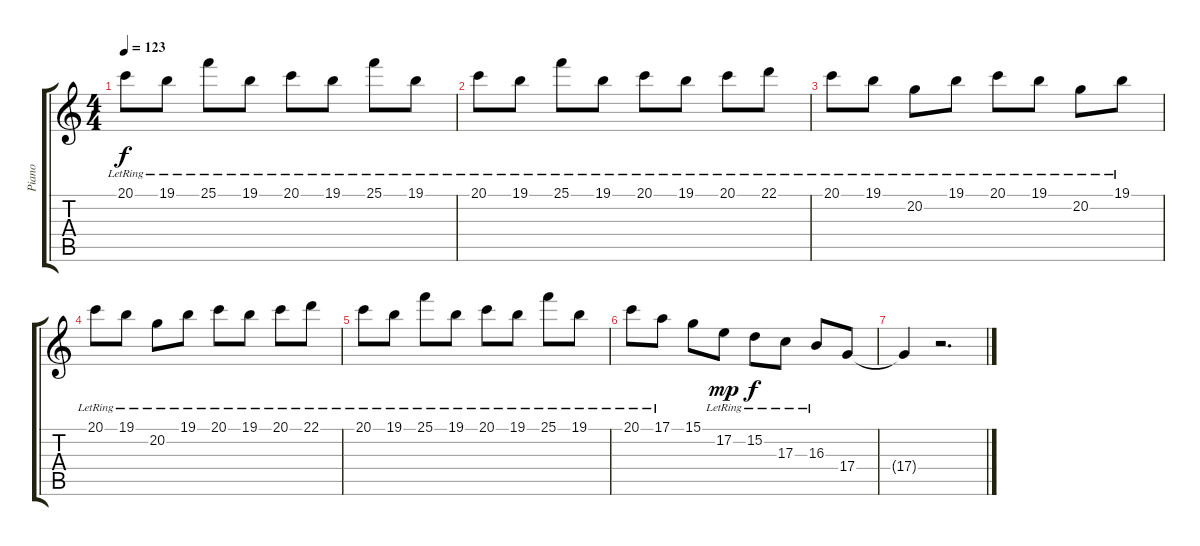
\track ("Piano" "Piano") {instrument acousticgrandpiano}
\staff {score tabs}
\tuning (E4 B3 G3 D3 A2 E2) {hide}
\ts (4 4)
\tempo 123
\clef g2
\ks c
20.1{lr}.8{dy f} 19.1{lr}.8 25.1{lr}.8 19.1{lr}.8 20.1{lr}.8 19.1{lr}.8 25.1{lr}.8 19.1{lr}.8 |
20.1{lr}.8 19.1{lr}.8 25.1{lr}.8 19.1{lr}.8 20.1{lr}.8 19.1{lr}.8 20.1{lr}.8 22.1{lr}.8 |
20.1{lr}.8 19.1{lr}.8 20.2{lr}.8 19.1{lr}.8 20.1{lr}.8 19.1{lr}.8 20.2{lr}.8 19.1{lr}.8 |
20.1{lr}.8 19.1{lr}.8 20.2{lr}.8 19.1{lr}.8 20.1{lr}.8 19.1{lr}.8 20.1{lr}.8 22.1{lr}.8 |
20.1{lr}.8 19.1{lr}.8 25.1{lr}.8 19.1{lr}.8 20.1{lr}.8 19.1{lr}.8 25.1{lr}.8 19.1{lr}.8 |
20.1{lr}.8 17.1{lr}.8 15.1.8 17.2{lr}.8{dy mp} 15.2{lr}.8{dy f} 17.3{lr}.8 16.3{lr}.8 17.4.8 |
17.4{t}.4 r.2{d}
